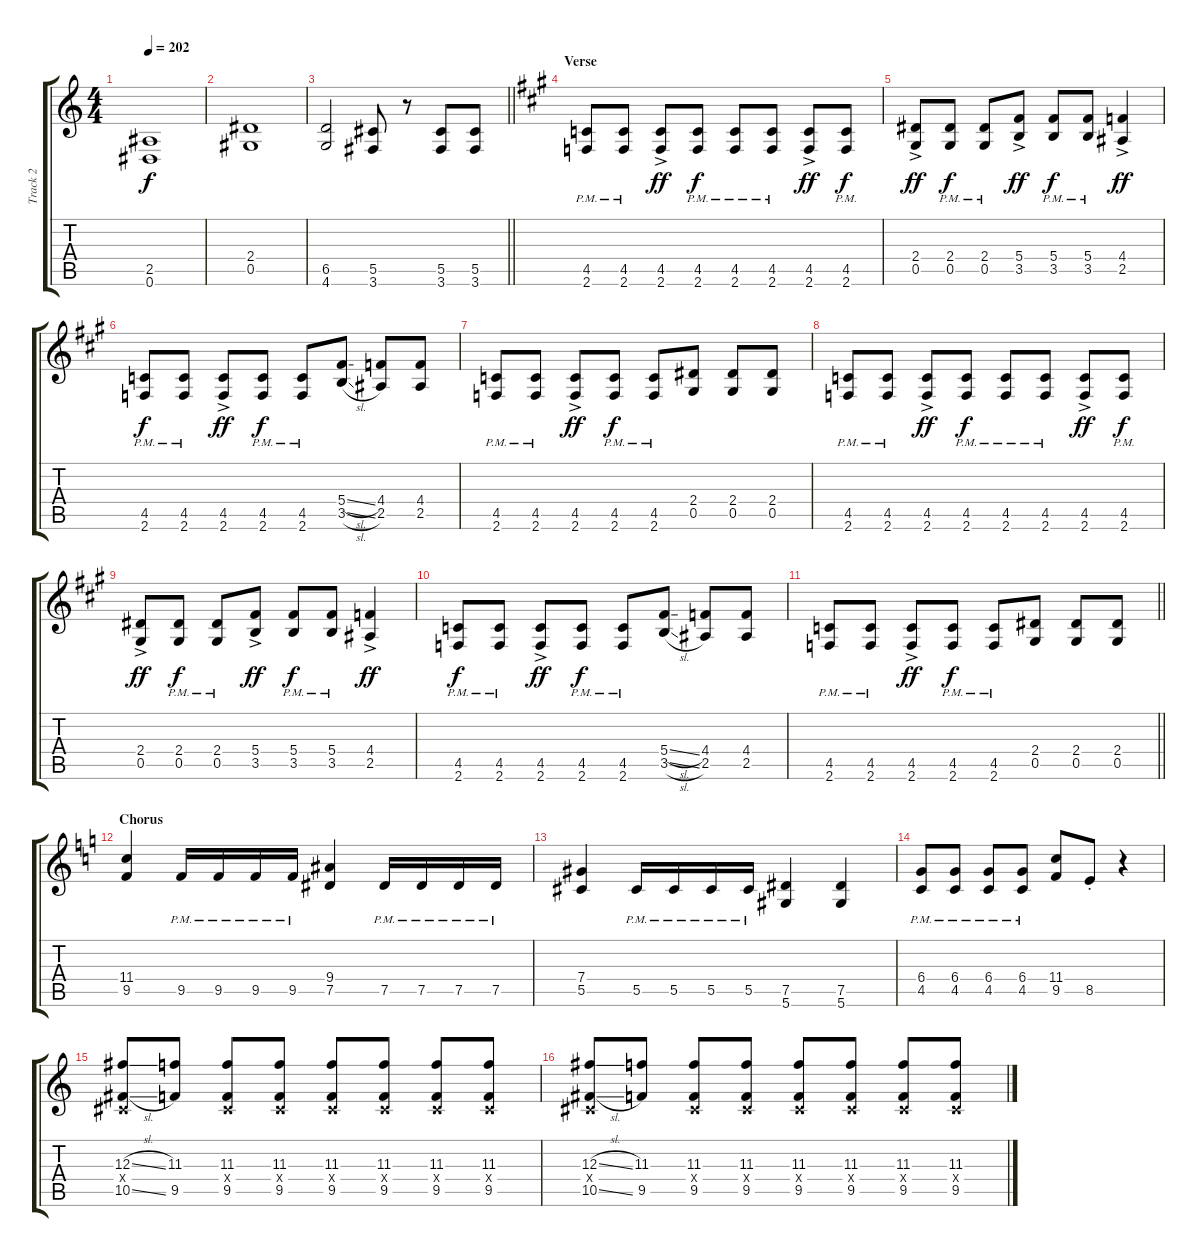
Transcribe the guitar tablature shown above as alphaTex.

\track ("Track 2" "Track 2") {instrument distortionguitar}
\staff {score tabs}
\tuning (Eb4 Bb3 Gb3 Db3 Ab2 Eb2) {hide}
\ts (4 4)
\tempo 202
\clef g2
\ks c
(2.5 0.6).1{dy f} |
(2.4 0.5).1 |
\barLineRight lightlight
(6.5 4.6).2 (5.5 3.6).8 r.8 (5.5 3.6).8 (5.5 3.6).8 |
\section ("" "Verse")
\ks a
(4.5{pm} 2.6{pm}).8 (4.5{pm} 2.6{pm}).8 (4.5{ac} 2.6{ac}).8{dy ff} (4.5{pm} 2.6{pm}).8{dy f} (4.5{pm} 2.6{pm}).8 (4.5{pm} 2.6{pm}).8 (4.5{ac} 2.6{ac}).8{dy ff} (4.5{pm} 2.6{pm}).8{dy f} |
(2.4{ac} 0.5{ac}).8{dy ff} (2.4{pm} 0.5{pm}).8{dy f} (2.4{pm} 0.5{pm}).8 (5.4{ac} 3.5{ac}).8{dy ff} (5.4{pm} 3.5{pm}).8{dy f} (5.4{pm} 3.5{pm}).8 (4.4{ac} 2.5{ac}).4{dy ff} |
(4.5{pm} 2.6{pm}).8{dy f} (4.5{pm} 2.6{pm}).8 (4.5{ac} 2.6{ac}).8{dy ff} (4.5{pm} 2.6{pm}).8{dy f} (4.5{pm} 2.6{pm}).8 (5.4{sl} 3.5{sl}).8 (4.4 2.5).8 (4.4 2.5).8 |
(4.5{pm} 2.6{pm}).8 (4.5{pm} 2.6{pm}).8 (4.5{ac} 2.6{ac}).8{dy ff} (4.5{pm} 2.6{pm}).8{dy f} (4.5{pm} 2.6{pm}).8 (2.4 0.5).8 (2.4 0.5).8 (2.4 0.5).8 |
(4.5{pm} 2.6{pm}).8 (4.5{pm} 2.6{pm}).8 (4.5{ac} 2.6{ac}).8{dy ff} (4.5{pm} 2.6{pm}).8{dy f} (4.5{pm} 2.6{pm}).8 (4.5{pm} 2.6{pm}).8 (4.5{ac} 2.6{ac}).8{dy ff} (4.5{pm} 2.6{pm}).8{dy f} |
(2.4{ac} 0.5{ac}).8{dy ff} (2.4{pm} 0.5{pm}).8{dy f} (2.4{pm} 0.5{pm}).8 (5.4{ac} 3.5{ac}).8{dy ff} (5.4{pm} 3.5{pm}).8{dy f} (5.4{pm} 3.5{pm}).8 (4.4{ac} 2.5{ac}).4{dy ff} |
(4.5{pm} 2.6{pm}).8{dy f} (4.5{pm} 2.6{pm}).8 (4.5{ac} 2.6{ac}).8{dy ff} (4.5{pm} 2.6{pm}).8{dy f} (4.5{pm} 2.6{pm}).8 (5.4{sl} 3.5{sl}).8 (4.4 2.5).8 (4.4 2.5).8 |
\barLineRight lightlight
(4.5{pm} 2.6{pm}).8 (4.5{pm} 2.6{pm}).8 (4.5{ac} 2.6{ac}).8{dy ff} (4.5{pm} 2.6{pm}).8{dy f} (4.5{pm} 2.6{pm}).8 (2.4 0.5).8 (2.4 0.5).8 (2.4 0.5).8 |
\section ("" "Chorus")
\ks c
(11.4 9.5).4 9.5{pm}.16 9.5{pm}.16 9.5{pm}.16 9.5{pm}.16 (9.4 7.5).4 7.5{pm}.16 7.5{pm}.16 7.5{pm}.16 7.5{pm}.16 |
(7.4 5.5).4 5.5{pm}.16 5.5{pm}.16 5.5{pm}.16 5.5{pm}.16 (7.5 5.6).4 (7.5 5.6).4 |
(6.4{pm} 4.5{pm}).8 (6.4{pm} 4.5{pm}).8 (6.4{pm} 4.5{pm}).8 (6.4{pm} 4.5{pm}).8 (11.4 9.5).8 8.5{st}.8 r.4 |
(12.3{sl} 0.4{x} 10.5{sl}).8 (11.3 9.5).8 (11.3 0.4{x} 9.5).8 (11.3 0.4{x} 9.5).8 (11.3 0.4{x} 9.5).8 (11.3 0.4{x} 9.5).8 (11.3 0.4{x} 9.5).8 (11.3 0.4{x} 9.5).8 |
(12.3{sl} 0.4{x} 10.5{sl}).8 (11.3 9.5).8 (11.3 0.4{x} 9.5).8 (11.3 0.4{x} 9.5).8 (11.3 0.4{x} 9.5).8 (11.3 0.4{x} 9.5).8 (11.3 0.4{x} 9.5).8 (11.3 0.4{x} 9.5).8
